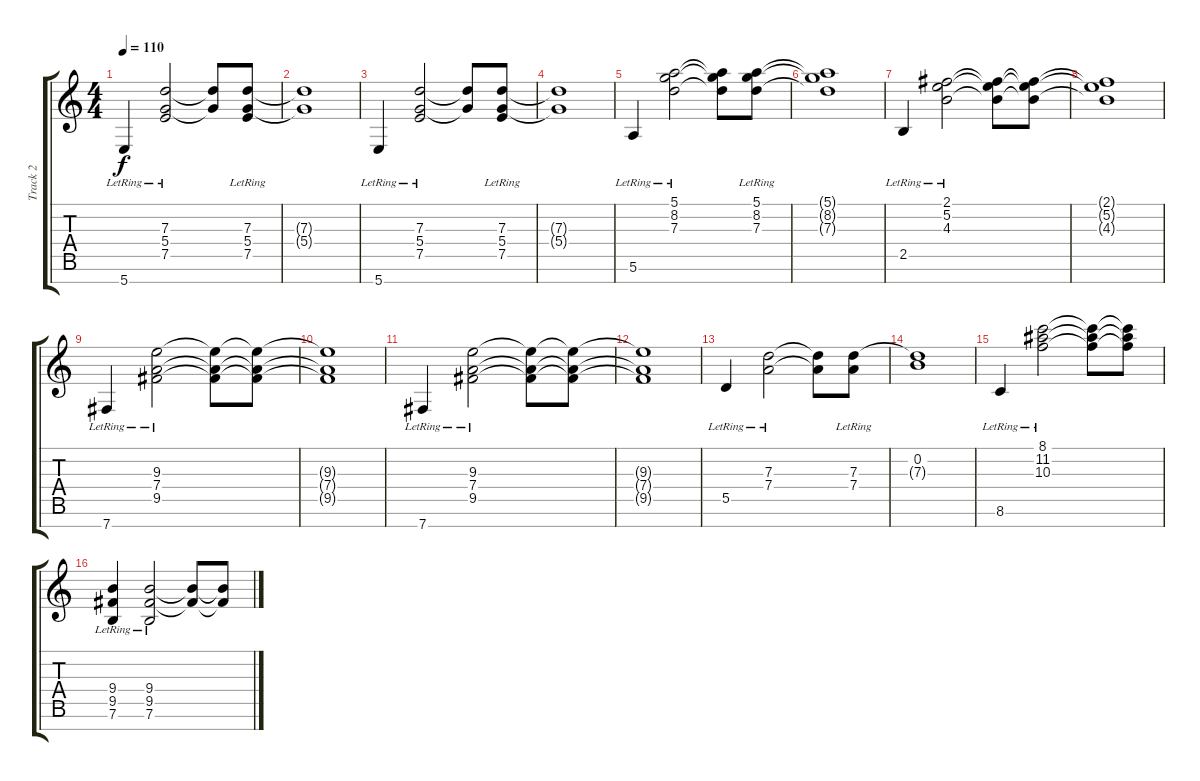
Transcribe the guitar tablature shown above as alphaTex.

\track ("Track 2" "Track 2") {instrument acousticguitarsteel}
\staff {score tabs}
\tuning (E4 B3 G3 D3 A2 E2 B1) {hide}
\ts (4 4)
\tempo 110
\clef g2
\ks c
5.7{lr}.4{dy f} (7.3{lr} 5.4{lr} 7.5{lr}).2 (7.3{t} 5.4{t}).8 (7.3{lr} 5.4{lr} 7.5{lr}).8 |
(7.3{t} 5.4{t}).1 |
5.7{lr}.4 (7.3{lr} 5.4{lr} 7.5{lr}).2 (7.3{t} 5.4{t}).8 (7.3{lr} 5.4{lr} 7.5{lr}).8 |
(7.3{t} 5.4{t}).1 |
5.6{lr}.4 (5.1{lr} 8.2{lr} 7.3{lr}).2 (5.1{t} 8.2{t} 7.3{t}).8 (5.1{lr} 8.2{lr} 7.3{lr}).8 |
(5.1{t} 8.2{t} 7.3{t}).1 |
2.5{lr}.4 (2.1{lr} 5.2{lr} 4.3{lr}).2 (2.1{t} 5.2{t} 4.3{t}).8 (2.1{t} 5.2{t} 4.3{t}).8 |
(2.1{t} 5.2{t} 4.3{t}).1 |
7.7{lr}.4 (9.3{lr} 7.4{lr} 9.5{lr}).2 (9.3{t} 7.4{t} 9.5{t}).8 (9.3{t} 7.4{t} 9.5{t}).8 |
(9.3{t} 7.4{t} 9.5{t}).1 |
7.7{lr}.4 (9.3{lr} 7.4{lr} 9.5{lr}).2 (9.3{t} 7.4{t} 9.5{t}).8 (9.3{t} 7.4{t} 9.5{t}).8 |
(9.3{t} 7.4{t} 9.5{t}).1 |
5.5{lr}.4 (7.3{lr} 7.4{lr}).2 (7.3{t} 7.4{t}).8 (7.3{lr} 7.4{lr}).8 |
(0.2 7.3{t}).1 |
8.6{lr}.4 (8.1{lr} 11.2{lr} 10.3{lr}).2 (8.1{t} 11.2{t} 10.3{t}).8 (8.1{t} 11.2{t} 10.3{t}).8 |
(9.4{lr} 9.5{lr} 7.6{lr}).4 (9.4{lr} 9.5{lr} 7.6{lr}).2 (9.4{t} 9.5{t}).8 (9.4{t} 9.5{t}).8
